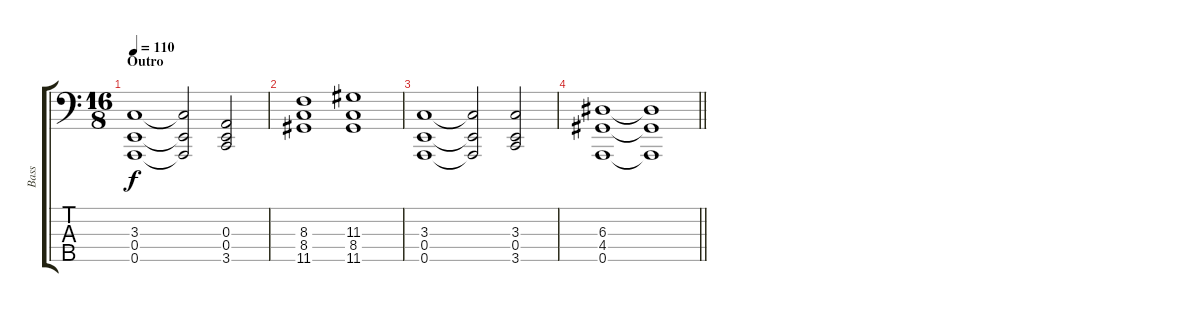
\track ("Bass" "Bass") {instrument slapbass1}
\staff {score tabs}
\tuning (G2 D2 A1 E1 A0) {hide}
\ts (16 8)
\section ("" "Outro")
\tempo 110
\clef f4
\ks c
(3.3 0.4 0.5).1{dy f} (3.3{t} 0.4{t} 0.5{t}).2 (0.3 0.4 3.5).2 |
(8.3 8.4 11.5).1 (11.3 8.4 11.5).1 |
(3.3 0.4 0.5).1 (3.3{t} 0.4{t} 0.5{t}).2 (3.3 0.4 3.5).2 |
\barLineRight lightlight
(6.3 4.4 0.5).1 (6.3{t} 4.4{t} 0.5{t}).1
